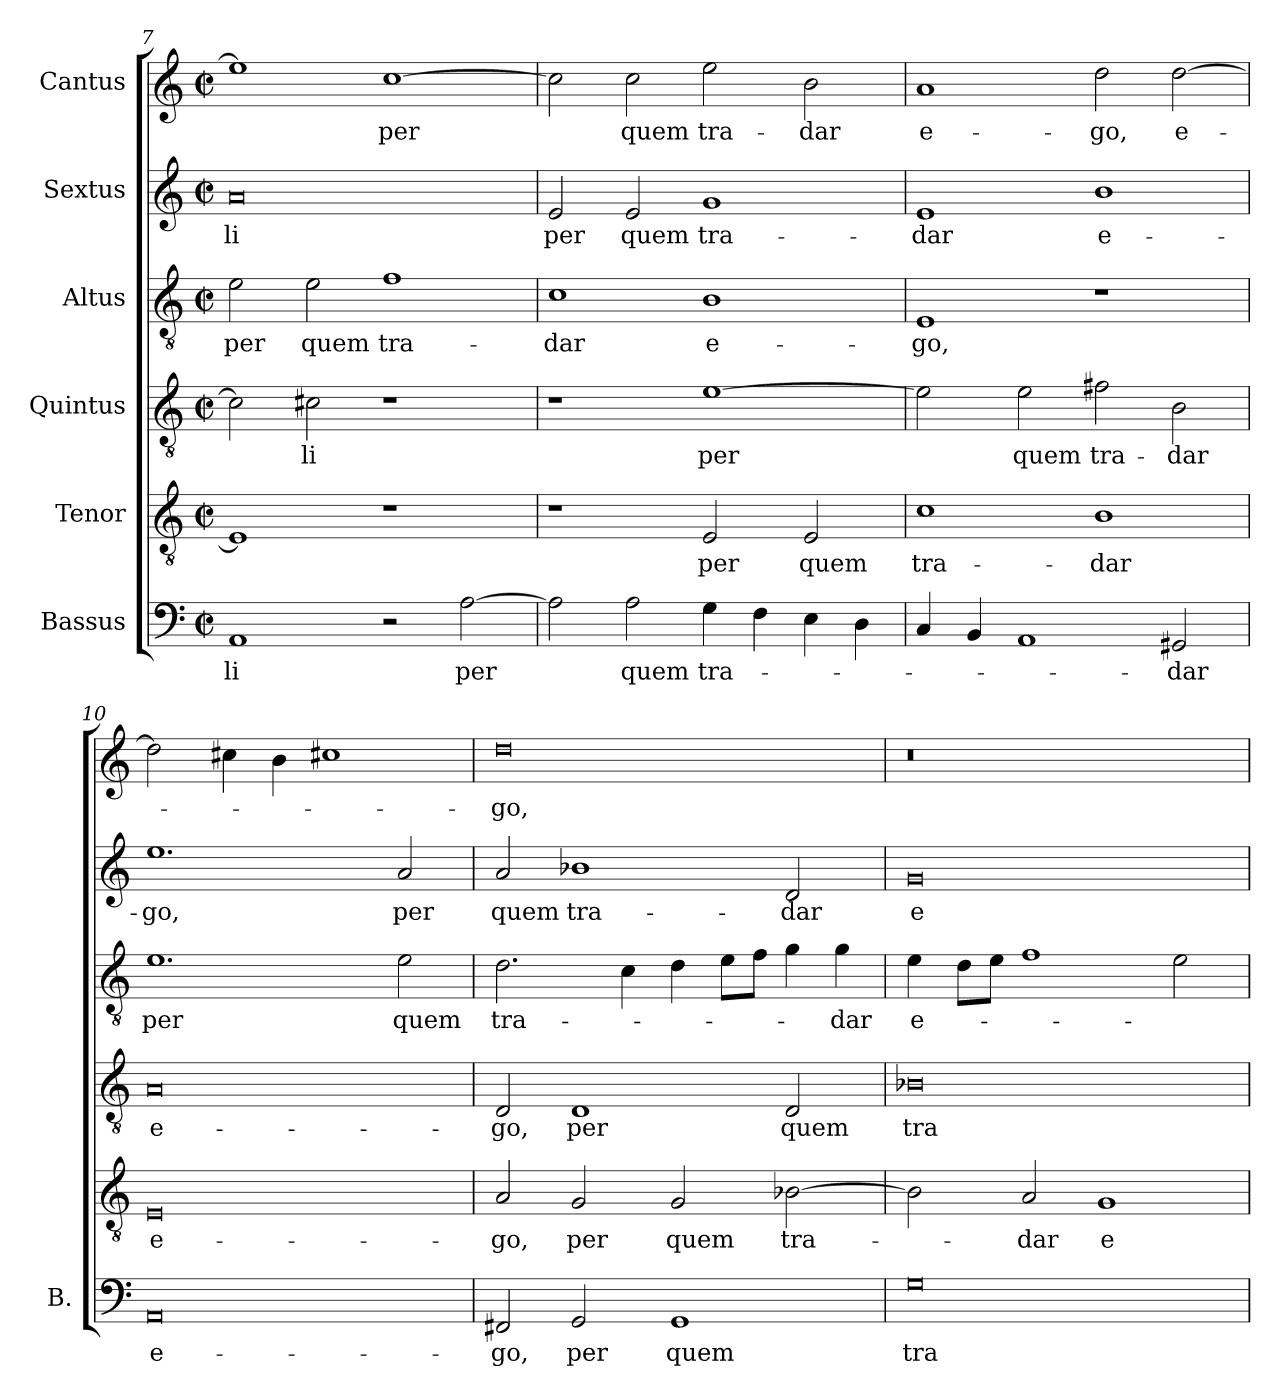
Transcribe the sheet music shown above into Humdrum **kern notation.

**kern	**text	**kern	**text	**kern	**text	**kern	**text	**kern	**text	**kern	**text
*part6	*part6	*part5	*part5	*part4	*part4	*part3	*part3	*part2	*part2	*part1	*part1
*staff6	*staff6	*staff5	*staff5	*staff4	*staff4	*staff3	*staff3	*staff2	*staff2	*staff1	*staff1
*I"Bassus	*	*I"Tenor	*	*I"Quintus	*	*I"Altus	*	*I"Sextus	*	*I"Cantus	*
*I'B.	*	*	*	*	*	*	*	*	*	*	*
*clefF4	*	*clefGv2	*	*clefGv2	*	*clefGv2	*	*clefG2	*	*clefG2	*
*k[]	*	*k[]	*	*k[]	*	*k[]	*	*k[]	*	*k[]	*
*C:	*	*C:	*	*C:	*	*C:	*	*C:	*	*C:	*
*M2/2	*	*M2/2	*	*M2/2	*	*M2/2	*	*M2/2	*	*M2/2	*
*met(c|)	*	*met(c|)	*	*met(c|)	*	*met(c|)	*	*met(c|)	*	*met(c|)	*
=7	=7	=7	=7	=7	=7	=7	=7	=7	=7	=7	=7
1AA/	-li	1E/]	.	2c#\]	.	2e\	per	0a/	-li	1ee\]	.
.	.	.	.	2c#X\	-li	2e\	quem	.	.	.	.
2r	.	1r	.	1r	.	1f\	tra-	.	.	[1cc\	per
[2A\	per	.	.	.	.	.	.	.	.	.	.
=8	=8	=8	=8	=8	=8	=8	=8	=8	=8	=8	=8
2A\]	.	1r	.	1r	.	1c\	-dar	2e/	per	2cc\]	.
2A\	quem	.	.	.	.	.	.	2e/	quem	2cc\	quem
4G\	tra-	2E/	per	[1e\	per	1B\	e-	1g/	tra-	2ee\	tra-
4F\	.	.	.	.	.	.	.	.	.	.	.
4E\	.	2E/	quem	.	.	.	.	.	.	2b\	-dar
4D\	.	.	.	.	.	.	.	.	.	.	.
=9	=9	=9	=9	=9	=9	=9	=9	=9	=9	=9	=9
4C/	.	1c\	tra-	2e\]	.	1E/	-go,	1e/	-dar	1a/	e-
4BB/	.	.	.	.	.	.	.	.	.	.	.
1AA/	.	.	.	2e\	quem	.	.	.	.	.	.
.	.	1B\	-dar	2f#X\	tra-	1r	.	1b\	e-	2dd\	-go,
2GG#X/	-dar	.	.	2B\	-dar	.	.	.	.	[2dd\	e-
=10	=10	=10	=10	=10	=10	=10	=10	=10	=10	=10	=10
0AA/	e-	0E/	e-	0A/	e-	1.e\	per	1.ee\	-go,	2dd\]	.
.	.	.	.	.	.	.	.	.	.	4cc#X\	.
.	.	.	.	.	.	.	.	.	.	4b\	.
.	.	.	.	.	.	.	.	.	.	1cc#X\	.
.	.	.	.	.	.	2e\	quem	2a/	per	.	.
=11	=11	=11	=11	=11	=11	=11	=11	=11	=11	=11	=11
2FF#X/	-go,	2A/	-go,	2D/	-go,	2.d\	tra-	2a/	quem	0dd\	-go,
2GG/	per	2G/	per	1D/	per	.	.	1b-X\	tra-	.	.
.	.	.	.	.	.	4c\	.	.	.	.	.
1GG/	quem	2G/	quem	.	.	4d\	.	.	.	.	.
.	.	.	.	.	.	8e\L	.	.	.	.	.
.	.	.	.	.	.	8f\J	.	.	.	.	.
.	.	[2B-X\	tra-	2D/	quem	4g\	.	2d/	-dar	.	.
.	.	.	.	.	.	4g\	-dar	.	.	.	.
=12	=12	=12	=12	=12	=12	=12	=12	=12	=12	=12	=12
!	!	!	!	!	!	!	!	!	!	!LO:N:vis=0	!
0G\	tra-	2B-\]	.	0B-X\	tra-	4e\	e-	0g/	e-	1r	.
.	.	.	.	.	.	8d\L	.	.	.	.	.
.	.	.	.	.	.	8e\J	.	.	.	.	.
.	.	2A/	-dar	.	.	1f\	.	.	.	.	.
.	.	1G/	e-	.	.	.	.	.	.	1ryy	.
.	.	.	.	.	.	2e\	.	.	.	.	.
=	=	=	=	=	=	=	=	=	=	=	=
*-	*-	*-	*-	*-	*-	*-	*-	*-	*-	*-	*-
